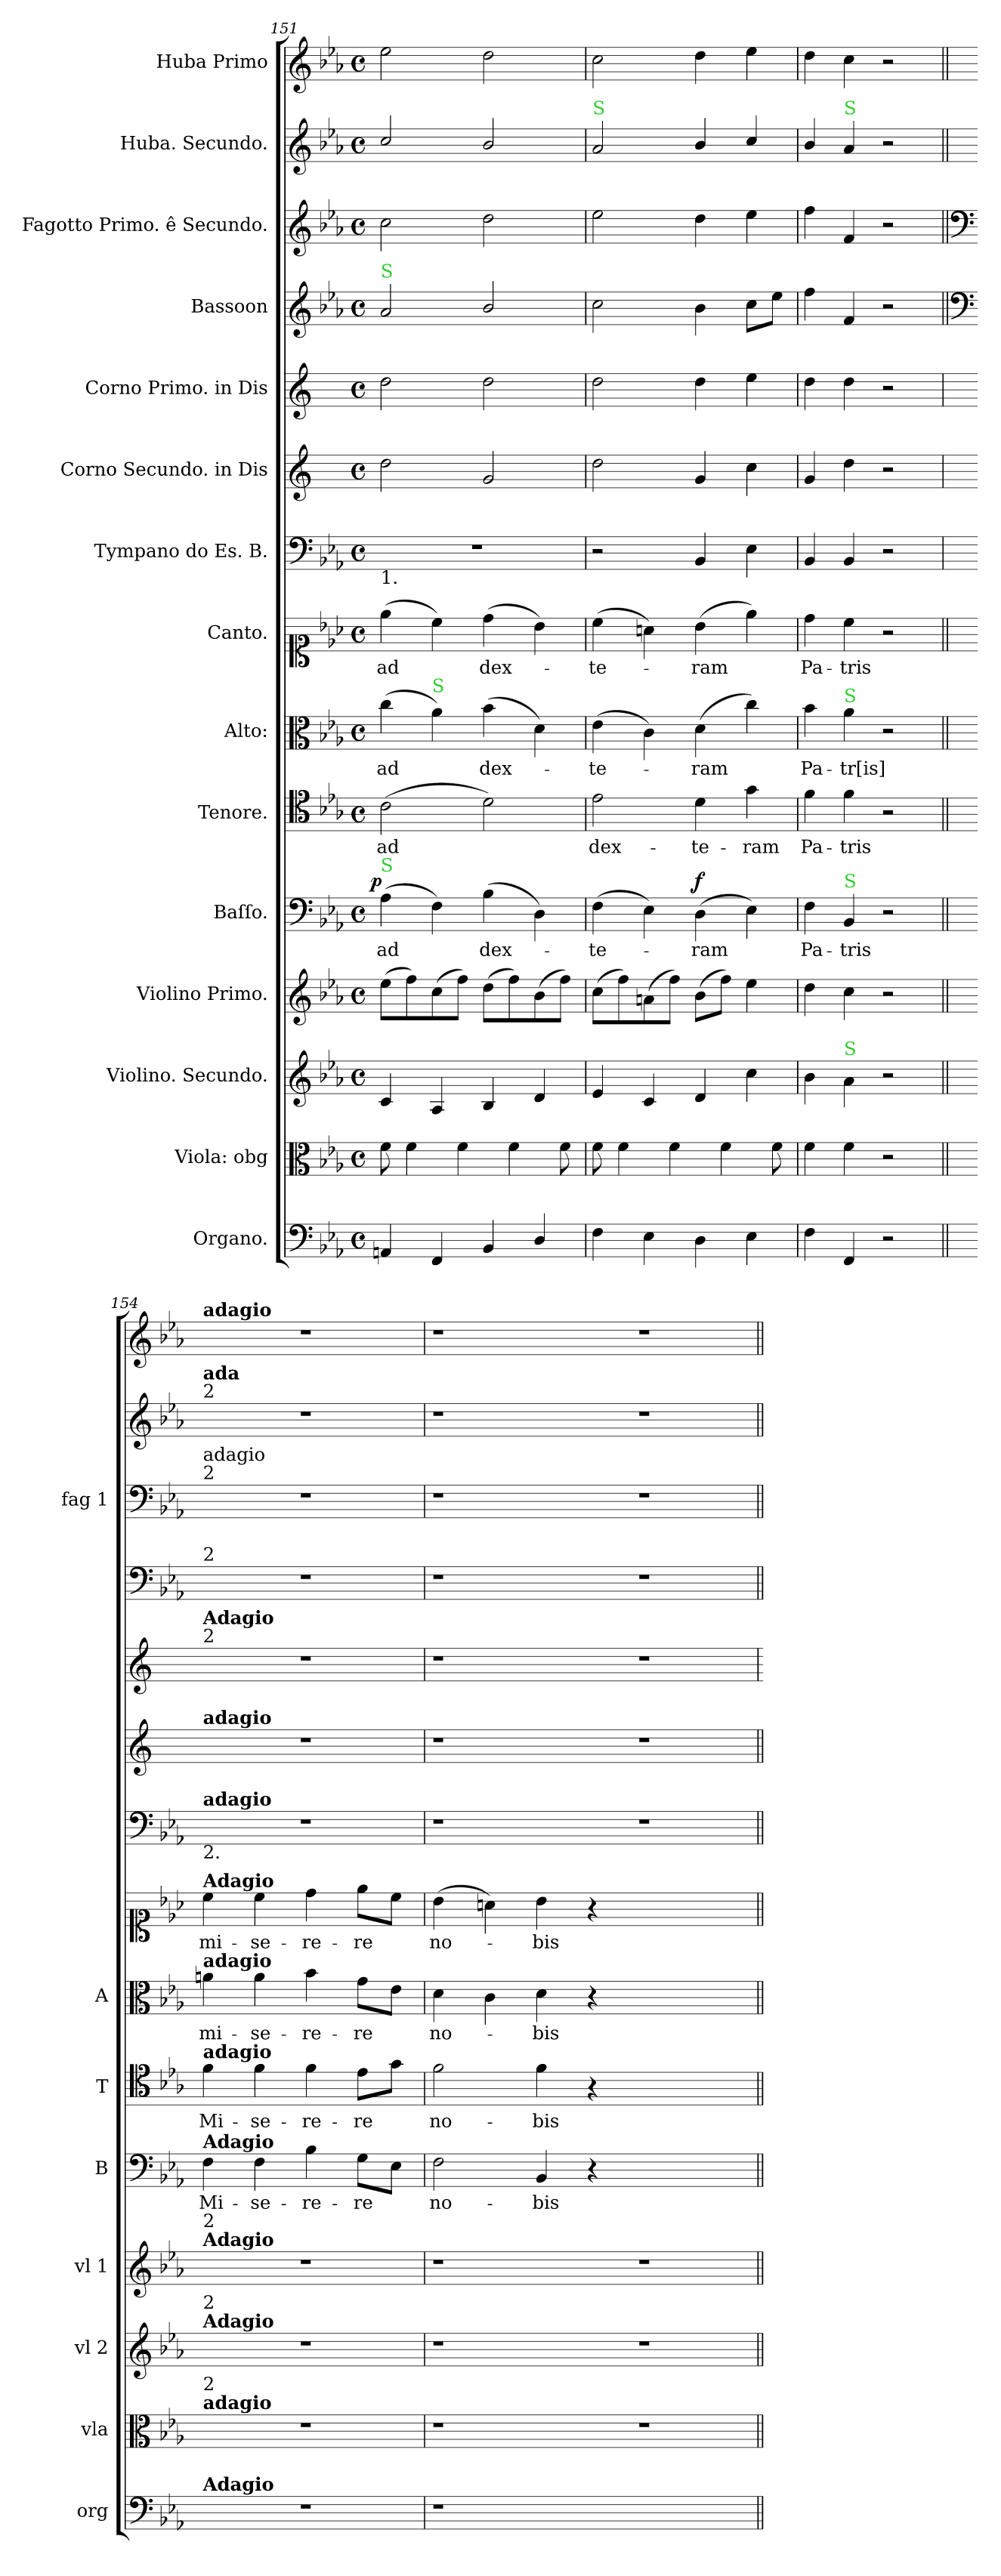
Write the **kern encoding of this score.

**kern	**dynam	**kern	**dynam	**kern	**dynam	**kern	**dynam	**kern	**text	**dynam	**kern	**text	**dynam	**kern	**text	**dynam	**kern	**text	**dynam	**kern	**kern	**dynam	**kern	**dynam	**kern	**kern	**dynam	**kern	**dynam	**kern	**dynam
*part15	*part15	*part14	*part14	*part13	*part13	*part12	*part12	*part11	*part11	*part11	*part10	*part10	*part10	*part9	*part9	*part9	*part8	*part8	*part8	*part7	*part6	*part6	*part5	*part5	*part4	*part3	*part3	*part2	*part2	*part1	*part1
*staff15	*staff15	*staff14	*staff14	*staff13	*staff13	*staff12	*staff12	*staff11	*staff11	*staff11	*staff10	*staff10	*staff10	*staff9	*staff9	*staff9	*staff8	*staff8	*staff8	*staff7	*staff6	*staff6	*staff5	*staff5	*staff4	*staff3	*staff3	*staff2	*staff2	*staff1	*staff1
*I"Organo.	*	*I"Viola: obg	*	*I"Violino. Secundo.	*	*I"Violino Primo.	*	*I"Baſſo.	*	*	*I"Tenore.	*	*	*I"Alto:	*	*	*I"Canto.	*	*	*I"Tympano do Es. B.	*I"Corno Secundo. in Dis	*	*I"Corno Primo. in Dis	*	*I"Bassoon	*I"Fagotto Primo. ê Secundo.	*	*I"Huba. Secundo.	*	*I"Huba Primo	*
*I'org	*	*I'vla	*	*I'vl 2	*	*I'vl 1	*	*I'B	*	*	*I'T	*	*	*I'A	*	*	*	*	*	*	*	*	*	*	*	*I'fag 1	*	*	*	*	*
*clefF4	*	*clefC3	*	*clefG2	*	*clefG2	*	*clefF4	*	*	*clefC4	*	*	*clefC3	*	*	*clefC1	*	*	*clefF4	*clefG2	*	*clefG2	*	*clefG2	*clefG2	*	*clefG2	*	*clefG2	*
*	*	*	*	*	*	*	*	*	*	*	*	*	*	*	*	*	*	*	*	*	*ITrd5c9	*	*ITrd5c9	*	*	*	*	*	*	*	*
*k[b-e-a-]	*	*k[b-e-a-]	*	*k[b-e-a-]	*	*k[b-e-a-]	*	*k[b-e-a-]	*	*	*k[b-e-a-]	*	*	*k[b-e-a-]	*	*	*k[b-e-a-]	*	*	*k[b-e-a-]	*k[b-e-a-]	*	*k[b-e-a-]	*	*k[b-e-a-]	*k[b-e-a-]	*	*k[b-e-a-]	*	*k[b-e-a-]	*
*E-:	*	*E-:	*	*E-:	*	*E-:	*	*E-:	*	*	*	*	*	*E-:	*	*	*E-:	*	*	*	*E-:	*	*E-:	*	*	*	*	*E-:	*	*E-:	*
*M4/4	*	*M4/4	*	*M4/4	*	*M4/4	*	*M4/4	*	*	*M4/4	*	*	*M4/4	*	*	*M4/4	*	*	*M4/4	*M4/4	*	*M4/4	*	*M4/4	*M4/4	*	*M4/4	*	*M4/4	*
*met(c)	*	*met(c)	*	*met(c)	*	*met(c)	*	*met(c)	*	*	*met(c)	*	*	*met(c)	*	*	*met(c)	*	*	*met(c)	*met(c)	*	*met(c)	*	*met(c)	*met(c)	*	*met(c)	*	*met(c)	*
=151	=151	=151	=151	=151	=151	=151	=151	=151	=151	=151	=151	=151	=151	=151	=151	=151	=151	=151	=151	=151	=151	=151	=151	=151	=151	=151	=151	=151	=151	=151	=151
!	!	!	!	!	!	!	!	!	!	!	!	!	!	!	!	!	!	!	!	!	!	!	!	!	!LO:TX:a:color=limegreen:t=S	!	!	!	!	!	!
!	!	!	!	!	!	!	!	!	!	!	!	!	!	!	!	!	!	!	!	!LO:TX:b:t=1.	!	!	!	!	!	!	!	!	!	!	!
!	!	!	!	!	!	!	!	!LO:TX:a:color=limegreen:t=S	!	!	!	!	!	!	!	!	!	!	!	!	!	!	!	!	!	!	!	!	!	!	!
!	!LO:DY:a	!	!LO:DY:b	!	!LO:DY:a	!	!LO:DY:b	!	!	!LO:DY:b:rj	!	!	!LO:DY:b	!	!	!LO:DY:b	!	!	!LO:DY:b:rj	!	!	!LO:DY:b	!	!LO:DY:b	!	!	!LO:DY:b	!	!LO:DY:b	!	!LO:DY:b
4AAn/	pia	8f\	pia	4c/	pia	(8ee-\L	piano	(4A-\	ad	p	(2c\	ad	pia	(4cc\	ad	pia	(4ee-\	ad	pia	1r	2f\	pia	2f\	pia	2a-/	2cc\	pia	2cc/	pia	2ee-\	pia
.	.	4f\	.	.	.	8ff\)	.	.	.	.	.	.	.	.	.	.	.	.	.	.	.	.	.	.	.	.	.	.	.	.	.
!	!	!	!	!	!	!	!	!	!	!	!	!	!	!LO:TX:a:color=limegreen:t=S	!	!	!	!	!	!	!	!	!	!	!	!	!	!	!	!	!
4FF/	.	.	.	4A-/	.	(8cc\	.	4F\)	.	.	.	.	.	4a-\)	.	.	4cc\)	.	.	.	.	.	.	.	.	.	.	.	.	.	.
.	.	4f\	.	.	.	8ff\J)	.	.	.	.	.	.	.	.	.	.	.	.	.	.	.	.	.	.	.	.	.	.	.	.	.
4BB-/	.	.	.	4B-/	.	(8dd\L	.	(4B-\	dex-	.	2d\)	.	.	(4b-\	dex-	.	(4dd\	dex-	.	.	2B-/	.	2f\	.	2b-/	2dd\	.	2b-/	.	2dd\	.
.	.	4f\	.	.	.	8ff\)	.	.	.	.	.	.	.	.	.	.	.	.	.	.	.	.	.	.	.	.	.	.	.	.	.
4D/	.	.	.	4d/	.	(8b-\	.	4D\)	.	.	.	.	.	4d\)	.	.	4b-\)	.	.	.	.	.	.	.	.	.	.	.	.	.	.
.	.	8f\	.	.	.	8ff\J)	.	.	.	.	.	.	.	.	.	.	.	.	.	.	.	.	.	.	.	.	.	.	.	.	.
=152	=152	=152	=152	=152	=152	=152	=152	=152	=152	=152	=152	=152	=152	=152	=152	=152	=152	=152	=152	=152	=152	=152	=152	=152	=152	=152	=152	=152	=152	=152	=152
!	!	!	!	!	!	!	!	!	!	!	!	!	!	!	!	!	!	!	!	!	!	!	!	!	!	!	!	!LO:TX:a:color=limegreen:t=S	!	!	!
4F\	.	8f\	.	4e-/	.	(8cc\L	.	(4F\	-te-	.	2e-\	dex-	.	(4e-\	-te-	.	(4cc\	-te-	.	2r	2f\	.	2f\	.	2cc\	2ee-\	.	2a-/	.	2cc\	.
.	.	4f\	.	.	.	8ff\)	.	.	.	.	.	.	.	.	.	.	.	.	.	.	.	.	.	.	.	.	.	.	.	.	.
4E-\	.	.	.	4c/	.	(8an\	.	4E-\)	.	.	.	.	.	4c\)	.	.	4an\)	.	.	.	.	.	.	.	.	.	.	.	.	.	.
.	.	4f\	.	.	.	8ff\J)	.	.	.	.	.	.	.	.	.	.	.	.	.	.	.	.	.	.	.	.	.	.	.	.	.
!	!	!	!	!	!	!	!	!	!	!LO:DY:b	!	!	!	!	!	!	!	!	!	!	!	!LO:DY:b	!	!LO:DY:b	!	!	!LO:DY:b	!	!LO:DY:b	!	!LO:DY:b
4D\	.	.	.	4d/	.	(8b-\L	.	(4D\	-ram	f	4d\	-te-	.	(4d\	-ram	.	(4b-\	-ram	.	4BB-/	4B-/	fort	4f\	fort	4b-\	4dd\	fort	4b-/	for	4dd\	for
.	.	4f\	.	.	.	8ff\J)	.	.	.	.	.	.	.	.	.	.	.	.	.	.	.	.	.	.	.	.	.	.	.	.	.
!	!LO:DY:b	!	!	!	!LO:DY:a	!	!LO:DY:b	!	!	!	!	!	!LO:DY:b	!	!	!LO:DY:b	!	!	!LO:DY:b	!	!	!	!	!	!	!	!	!	!	!	!
4E-\	fort	.	.	4cc\	forto	4ee-\	fort	4E-\)	.	.	4g\	-ram	for	4cc\)	.	fort	4ee-\)	.	fort	4E-\	4e-\	.	4g\	.	8cc\L	4ee-\	.	4cc/	.	4ee-\	.
!	!	!	!LO:DY:b	!	!	!	!	!	!	!	!	!	!	!	!	!	!	!	!	!	!	!	!	!	!	!	!	!	!	!	!
.	.	8f\	for	.	.	.	.	.	.	.	.	.	.	.	.	.	.	.	.	.	.	.	.	.	8ee-\J	.	.	.	.	.	.
=153	=153	=153	=153	=153	=153	=153	=153	=153	=153	=153	=153	=153	=153	=153	=153	=153	=153	=153	=153	=153	=153	=153	=153	=153	=153	=153	=153	=153	=153	=153	=153
4F\	.	4f\	.	4b-\	.	4dd\	.	4F\	Pa-	.	4f\	Pa-	.	4b-\	Pa-	.	4dd\	Pa-	.	4BB-/	4B-/	.	4f\	.	4ff\	4ff\	.	4b-/	.	4dd\	.
!	!	!	!	!	!	!	!	!	!	!	!	!	!	!	!	!	!	!	!	!	!	!	!	!	!	!	!	!LO:TX:a:color=limegreen:t=S	!	!	!
!	!	!	!	!	!	!	!	!	!	!	!	!	!	!LO:TX:a:color=limegreen:t=S	!	!	!	!	!	!	!	!	!	!	!	!	!	!	!	!	!
!	!	!	!	!	!	!	!	!LO:TX:a:color=limegreen:t=S	!	!	!	!	!	!	!	!	!	!	!	!	!	!	!	!	!	!	!	!	!	!	!
!	!	!	!	!LO:TX:a:color=limegreen:t=S	!	!	!	!	!	!	!	!	!	!	!	!	!	!	!	!	!	!	!	!	!	!	!	!	!	!	!
4FF/	.	4f\	.	4a-\	.	4cc\	.	4BB-/	-tris	.	4f\	-tris	.	4a-\	-tr[is]	.	4cc\	-tris	.	4BB-/	4f\	.	4f\	.	4f/	4f/	.	4a-/	.	4cc\	.
2r	.	2r	.	2r	.	2r	.	2r	.	.	2r	.	.	2r	.	.	2r	.	.	2r	2r	.	2r	.	2r	2r	.	2r	.	2r	.
=154||	=154||	=154||	=154||	=154||	=154||	=154||	=154||	=154||	=154||	=154||	=154||	=154||	=154||	=154||	=154||	=154||	=154||	=154||	=154||	=154	=154	=154||	=154	=154||	=154||	=154||	=154||	=154||	=154||	=154||	=154||
*	*	*	*	*	*	*	*	*	*	*	*	*	*	*	*	*	*	*	*	*	*	*	*	*	*clefF4	*clefF4	*	*	*	*	*
!	!	!	!	!	!	!	!	!	!	!	!	!	!	!	!	!	!	!	!	!	!	!	!	!	!	!	!	!	!	!LO:TX:a:B:t=adagio	!
!	!	!	!	!	!	!	!	!	!	!	!	!	!	!	!	!	!	!	!	!	!	!	!	!	!	!	!	!LO:TX:a:t=2	!	!	!
!	!	!	!	!	!	!	!	!	!	!	!	!	!	!	!	!	!	!	!	!	!	!	!	!	!	!	!	!LO:TX:a:B:t=ada	!	!	!
!	!	!	!	!	!	!	!	!	!	!	!	!	!	!	!	!	!	!	!	!	!	!	!	!	!	!LO:TX:a:t=2	!	!	!	!	!
!	!	!	!	!	!	!	!	!	!	!	!	!	!	!	!	!	!	!	!	!	!	!	!	!	!	!LO:TX:a:t=adagio	!	!	!	!	!
!	!	!	!	!	!	!	!	!	!	!	!	!	!	!	!	!	!	!	!	!	!	!	!	!	!LO:TX:a:t=2	!	!	!	!	!	!
!	!	!	!	!	!	!	!	!	!	!	!	!	!	!	!	!	!	!	!	!	!	!	!LO:TX:a:t=2	!	!	!	!	!	!	!	!
!	!	!	!	!	!	!	!	!	!	!	!	!	!	!	!	!	!	!	!	!	!	!	!LO:TX:a:B:t=Adagio	!	!	!	!	!	!	!	!
!	!	!	!	!	!	!	!	!	!	!	!	!	!	!	!	!	!	!	!	!	!LO:TX:a:B:t=adagio	!	!	!	!	!	!	!	!	!	!
!	!	!	!	!	!	!	!	!	!	!	!	!	!	!	!	!	!	!	!	!LO:TX:b:t=2.	!	!	!	!	!	!	!	!	!	!	!
!	!	!	!	!	!	!	!	!	!	!	!	!	!	!	!	!	!	!	!	!LO:TX:a:B:t=adagio	!	!	!	!	!	!	!	!	!	!	!
!	!	!	!	!	!	!	!	!	!	!	!	!	!	!	!	!	!LO:TX:a:B:t=Adagio	!	!	!	!	!	!	!	!	!	!	!	!	!	!
!	!	!	!	!	!	!	!	!	!	!	!	!	!	!LO:TX:a:B:t=adagio	!	!	!	!	!	!	!	!	!	!	!	!	!	!	!	!	!
!	!	!	!	!	!	!	!	!	!	!	!LO:TX:a:B:t=adagio	!	!	!	!	!	!	!	!	!	!	!	!	!	!	!	!	!	!	!	!
!	!	!	!	!	!	!	!	!LO:TX:a:B:t=Adagio	!	!	!	!	!	!	!	!	!	!	!	!	!	!	!	!	!	!	!	!	!	!	!
!	!	!	!	!	!	!LO:TX:a:B:t=Adagio	!	!	!	!	!	!	!	!	!	!	!	!	!	!	!	!	!	!	!	!	!	!	!	!	!
!	!	!	!	!	!	!LO:TX:a:t=2	!	!	!	!	!	!	!	!	!	!	!	!	!	!	!	!	!	!	!	!	!	!	!	!	!
!	!	!	!	!LO:TX:a:B:t=Adagio	!	!	!	!	!	!	!	!	!	!	!	!	!	!	!	!	!	!	!	!	!	!	!	!	!	!	!
!	!	!	!	!LO:TX:a:t=2	!	!	!	!	!	!	!	!	!	!	!	!	!	!	!	!	!	!	!	!	!	!	!	!	!	!	!
!	!	!LO:TX:a:B:t=adagio	!	!	!	!	!	!	!	!	!	!	!	!	!	!	!	!	!	!	!	!	!	!	!	!	!	!	!	!	!
!	!	!LO:TX:a:t=2	!	!	!	!	!	!	!	!	!	!	!	!	!	!	!	!	!	!	!	!	!	!	!	!	!	!	!	!	!
!LO:TX:a:B:t=Adagio	!	!	!	!	!	!	!	!	!	!	!	!	!	!	!	!	!	!	!	!	!	!	!	!	!	!	!	!	!	!	!
1r	.	1r	.	1r	.	1r	.	4F\	Mi-	.	4f\	Mi-	.	4an\	mi-	.	4cc\	mi-	.	1r	1r	.	1r	.	1r	1r	.	1r	.	1r	.
.	.	.	.	.	.	.	.	4F\	-se-	.	4f\	-se-	.	4a\	-se-	.	4cc\	-se-	.	.	.	.	.	.	.	.	.	.	.	.	.
.	.	.	.	.	.	.	.	4B-\	-re-	.	4f\	-re-	.	4b-\	-re-	.	4dd\	-re-	.	.	.	.	.	.	.	.	.	.	.	.	.
.	.	.	.	.	.	.	.	8G\L	-re	.	8e-\L	-re	.	8g\L	-re	.	8ee-\L	-re	.	.	.	.	.	.	.	.	.	.	.	.	.
.	.	.	.	.	.	.	.	8E-\J	.	.	8g\J	.	.	8e-\J	.	.	8cc\J	.	.	.	.	.	.	.	.	.	.	.	.	.	.
=155	=155	=155	=155	=155	=155	=155	=155	=155	=155	=155	=155	=155	=155	=155	=155	=155	=155	=155	=155	=155	=155	=155	=155	=155	=155	=155	=155	=155	=155	=155	=155
1r	.	1r	.	1r	.	1r	.	2F\	no-	.	2f\	no-	.	4d\	no-	.	(4b-\	no-	.	1r	1r	.	1r	.	1r	1r	.	1r	.	1r	.
.	.	.	.	.	.	.	.	.	.	.	.	.	.	4c\	.	.	4an\)	.	.	.	.	.	.	.	.	.	.	.	.	.	.
.	.	.	.	.	.	.	.	4BB-/	-bis	.	4f\	-bis	.	4d\	-bis	.	4b-\	-bis	.	.	.	.	.	.	.	.	.	.	.	.	.
.	.	.	.	.	.	.	.	4r	.	.	4r	.	.	4r	.	.	4r	.	.	.	.	.	.	.	.	.	.	.	.	.	.
1ryy	.	1r	.	1r	.	1r	.	1ryy	.	.	1ryy	.	.	1ryy	.	.	1ryy	.	.	1r	1r	.	1r	.	1r	1r	.	1r	.	1r	.
=||	=||	=||	=||	=||	=||	=||	=||	=||	=||	=||	=||	=||	=||	=||	=||	=||	=||	=||	=||	=||	=||	=||	=	=||	=||	=||	=||	=||	=||	=||	=||
*-	*-	*-	*-	*-	*-	*-	*-	*-	*-	*-	*-	*-	*-	*-	*-	*-	*-	*-	*-	*-	*-	*-	*-	*-	*-	*-	*-	*-	*-	*-	*-
